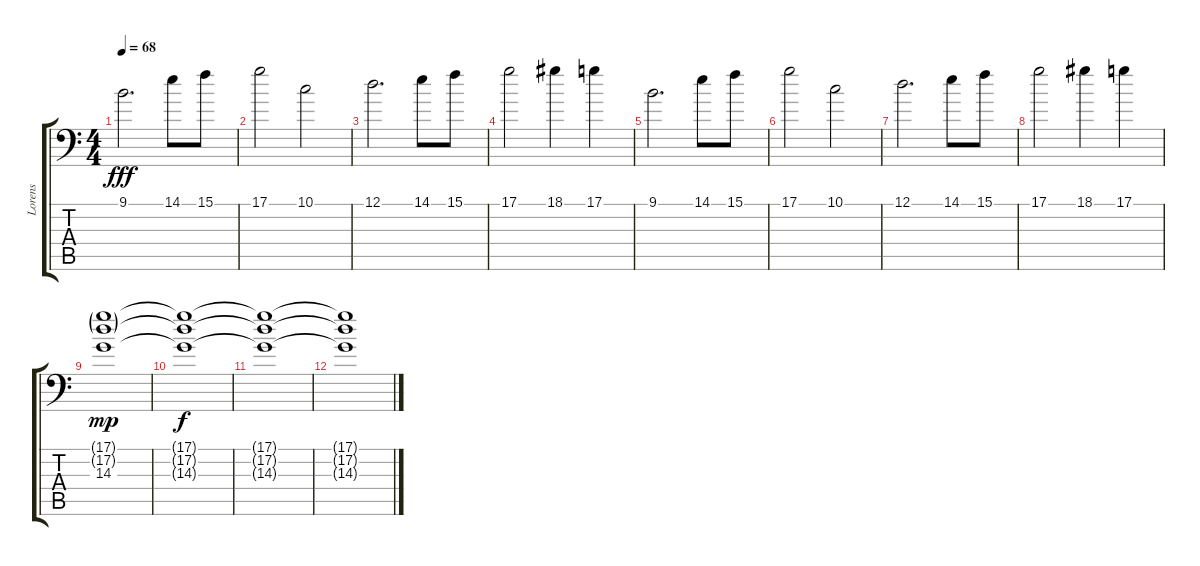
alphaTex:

\track ("Lorens" "Lorens") {instrument stringensemble2}
\staff {score tabs}
\tuning (D4 A3 F3 C3 G2 Bb1) {hide}
\ts (4 4)
\tempo 68
\clef f4
\ks c
9.1.2{d dy fff volume 11 instrument stringensemble1} 14.1.8 15.1.8 |
17.1.2 10.1.2 |
12.1.2{d} 14.1.8 15.1.8 |
17.1.2 18.1.4 17.1.4 |
9.1.2{d} 14.1.8 15.1.8 |
17.1.2 10.1.2 |
12.1.2{d} 14.1.8 15.1.8 |
17.1.2 18.1.4 17.1.4 |
(17.1{g} 17.2{g} 14.3).1{dy mp volume 0} |
(17.1{t} 17.2{t} 14.3{t}).1{dy f} |
(17.1{t} 17.2{t} 14.3{t}).1 |
(17.1{t} 17.2{t} 14.3{t}).1
